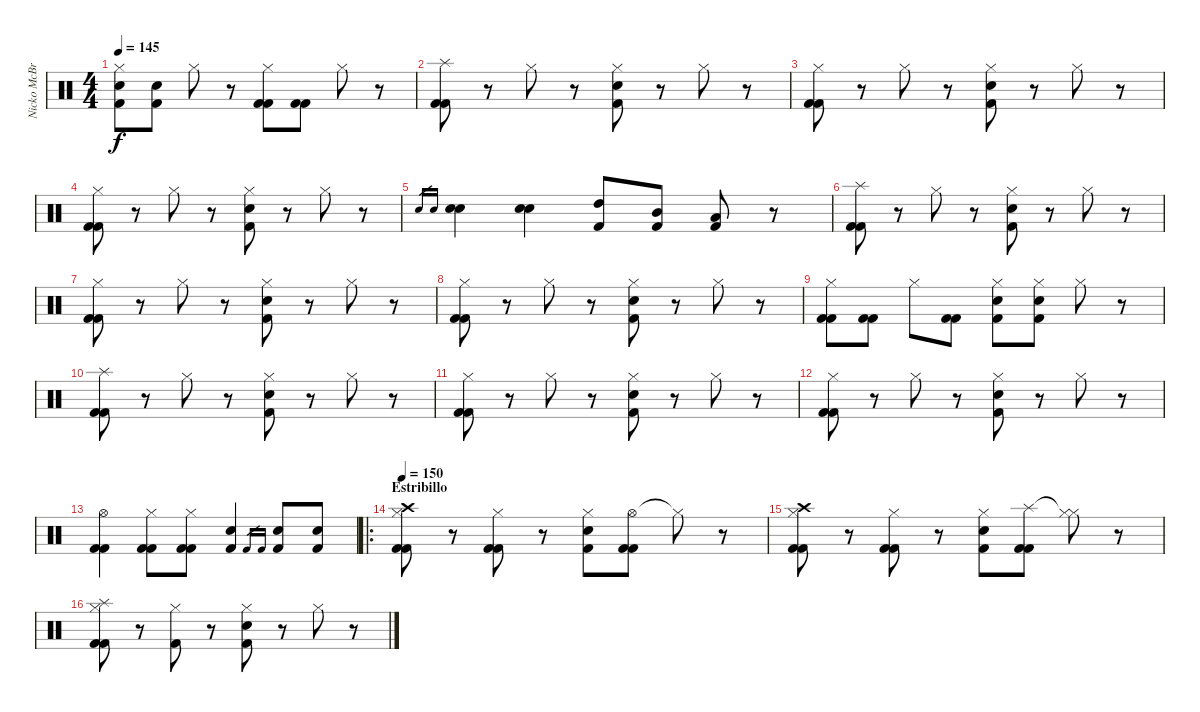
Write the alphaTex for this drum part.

\track ("Nicko McBrain" "Nicko McBr") {instrument percussion}
\staff {score}
\articulation defaults
\ts (4 4)
\tempo 145
\clef neutral
\ks c
("Hi-Hat (closed)" "Kick (hit) 2" "Snare (hit) 2").8{dy f} ("Kick (hit) 2" "Snare (hit) 2").8 "Hi-Hat (closed)".8 r.8 ("Hi-Hat (closed)" "Kick (hit) 2" "Kick (hit) 2").8 ("Kick (hit) 2" "Kick (hit) 2").8 "Hi-Hat (closed)".8 r.8 |
("Splash (hit)" "Kick (hit) 2" "Kick (hit) 2").8 r.8 "Hi-Hat (closed)".8 r.8 ("Hi-Hat (closed)" "Kick (hit) 2" "Snare (hit) 2").8 r.8 "Hi-Hat (closed)".8 r.8 |
("Hi-Hat (closed)" "Kick (hit) 2" "Kick (hit) 2").8 r.8 "Hi-Hat (closed)".8 r.8 ("Hi-Hat (closed)" "Kick (hit) 2" "Snare (hit) 2").8 r.8 "Hi-Hat (closed)".8 r.8 |
("Hi-Hat (closed)" "Kick (hit) 2" "Kick (hit) 2").8 r.8 "Hi-Hat (closed)".8 r.8 ("Hi-Hat (closed)" "Kick (hit) 2" "Snare (hit) 2").8 r.8 "Hi-Hat (closed)".8 r.8 |
"Snare (hit) 2".16{gr} "Snare (hit) 2".16{gr} ("Snare (hit) 2" "Snare (hit) 2").4 ("Snare (hit) 2" "Snare (hit) 2").4 ("Kick (hit) 2" "High Tom (hit)").8 ("Kick (hit) 2" "Mid Tom (hit)").8 ("Kick (hit) 2" "Low Tom (hit)").8 r.8 |
("Splash (hit)" "Kick (hit) 2" "Kick (hit) 2").8 r.8 "Hi-Hat (closed)".8 r.8 ("Hi-Hat (closed)" "Kick (hit) 2" "Snare (hit) 2").8 r.8 "Hi-Hat (closed)".8 r.8 |
("Hi-Hat (closed)" "Kick (hit) 2" "Kick (hit) 2").8 r.8 "Hi-Hat (closed)".8 r.8 ("Hi-Hat (closed)" "Kick (hit) 2" "Snare (hit) 2").8 r.8 "Hi-Hat (closed)".8 r.8 |
("Hi-Hat (closed)" "Kick (hit) 2" "Kick (hit) 2").8 r.8 "Hi-Hat (closed)".8 r.8 ("Hi-Hat (closed)" "Kick (hit) 2" "Snare (hit) 2").8 r.8 "Hi-Hat (closed)".8 r.8 |
("Hi-Hat (closed)" "Kick (hit) 2" "Kick (hit) 2").8 ("Kick (hit) 2" "Kick (hit) 2").8 "Hi-Hat (closed)".8 ("Kick (hit) 2" "Kick (hit) 2").8 ("Hi-Hat (closed)" "Snare (hit) 2" "Kick (hit) 2").8 ("Hi-Hat (closed)" "Snare (hit) 2" "Kick (hit) 2").8 "Hi-Hat (closed)".8 r.8 |
("Splash (hit)" "Kick (hit) 2" "Kick (hit) 2").8 r.8 "Hi-Hat (closed)".8 r.8 ("Hi-Hat (closed)" "Kick (hit) 2" "Snare (hit) 2").8 r.8 "Hi-Hat (closed)".8 r.8 |
("Hi-Hat (closed)" "Kick (hit) 2" "Kick (hit) 2").8 r.8 "Hi-Hat (closed)".8 r.8 ("Hi-Hat (closed)" "Kick (hit) 2" "Snare (hit) 2").8 r.8 "Hi-Hat (closed)".8 r.8 |
("Hi-Hat (closed)" "Kick (hit) 2" "Kick (hit) 2").8 r.8 "Hi-Hat (closed)".8 r.8 ("Hi-Hat (closed)" "Kick (hit) 2" "Snare (hit) 2").8 r.8 "Hi-Hat (closed)".8 r.8 |
("Hi-Hat (open)" "Kick (hit) 2" "Kick (hit) 2").4 ("Hi-Hat (closed)" "Kick (hit) 2" "Kick (hit) 2").8 ("Hi-Hat (closed)" "Kick (hit) 2" "Kick (hit) 2").8 ("Kick (hit) 2" "Snare (hit) 2").4 "Kick (hit) 2".16{gr} "Kick (hit) 2".16{gr} ("Kick (hit) 2" "Snare (hit) 2").8 ("Kick (hit) 2" "Snare (hit) 2").8 |
\ro
\section ("" "Estribillo")
\tempo 150
("Crash high (hit)" "Hi-Hat (closed)" "Kick (hit) 2" "Kick (hit) 2").8 r.8 ("Hi-Hat (closed)" "Kick (hit) 2" "Kick (hit) 2").8 r.8 ("Hi-Hat (closed)" "Kick (hit) 2" "Snare (hit) 2").8 ("Hi-Hat (open)" "Kick (hit) 2" "Kick (hit) 2").8 "Hi-Hat (closed)"{t}.8 r.8 |
("Crash high (hit)" "Hi-Hat (closed)" "Kick (hit) 2" "Kick (hit) 2").8 r.8 ("Hi-Hat (closed)" "Kick (hit) 2" "Kick (hit) 2").8 r.8 ("Hi-Hat (closed)" "Kick (hit) 2" "Snare (hit) 2").8 ("Splash (hit)" "Kick (hit) 2" "Kick (hit) 2").8 ("Hi-Hat (closed)"{t} "Hi-Hat (closed)").8 r.8 |
("Splash (hit)" "Hi-Hat (closed)" "Kick (hit) 2" "Kick (hit) 2").8 r.8 ("Hi-Hat (closed)" "Kick (hit) 2").8 r.8 ("Hi-Hat (closed)" "Kick (hit) 2" "Snare (hit) 2").8 r.8 "Hi-Hat (closed)".8 r.8
